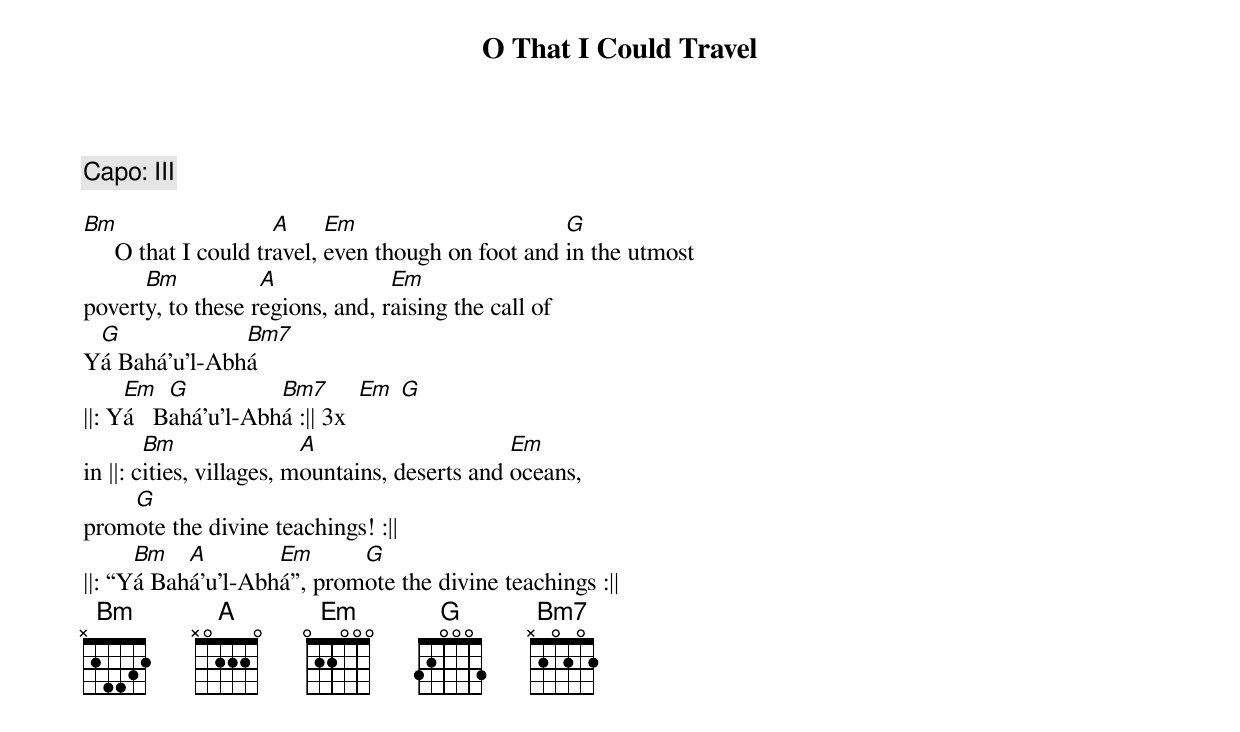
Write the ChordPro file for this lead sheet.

{title: O That I Could Travel}
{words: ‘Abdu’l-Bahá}
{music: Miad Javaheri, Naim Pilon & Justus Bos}
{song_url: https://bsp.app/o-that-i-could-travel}
{c: Capo: III}
{define: Bm7 base-fret 1 frets x 2 0 2 0 2}

[Bm]     O that I could tr[A]avel, [Em]even though on foot and [G]in the utmost
povert[Bm]y, to these r[A]egions, and, r[Em]aising the call of
Y[G]á Bahá’u’l-Abh[Bm7]á
||: Y[Em]á   B[G]ahá’u’l-Abh[Bm7]á :|| 3x  [Em] [G]
in ||: c[Bm]ities, villages, m[A]ountains, deserts and [Em]oceans,
prom[G]ote the divine teachings! :||
||: “Y[Bm]á Bah[A]á’u’l-Abh[Em]á”, prom[G]ote the divine teachings :||
